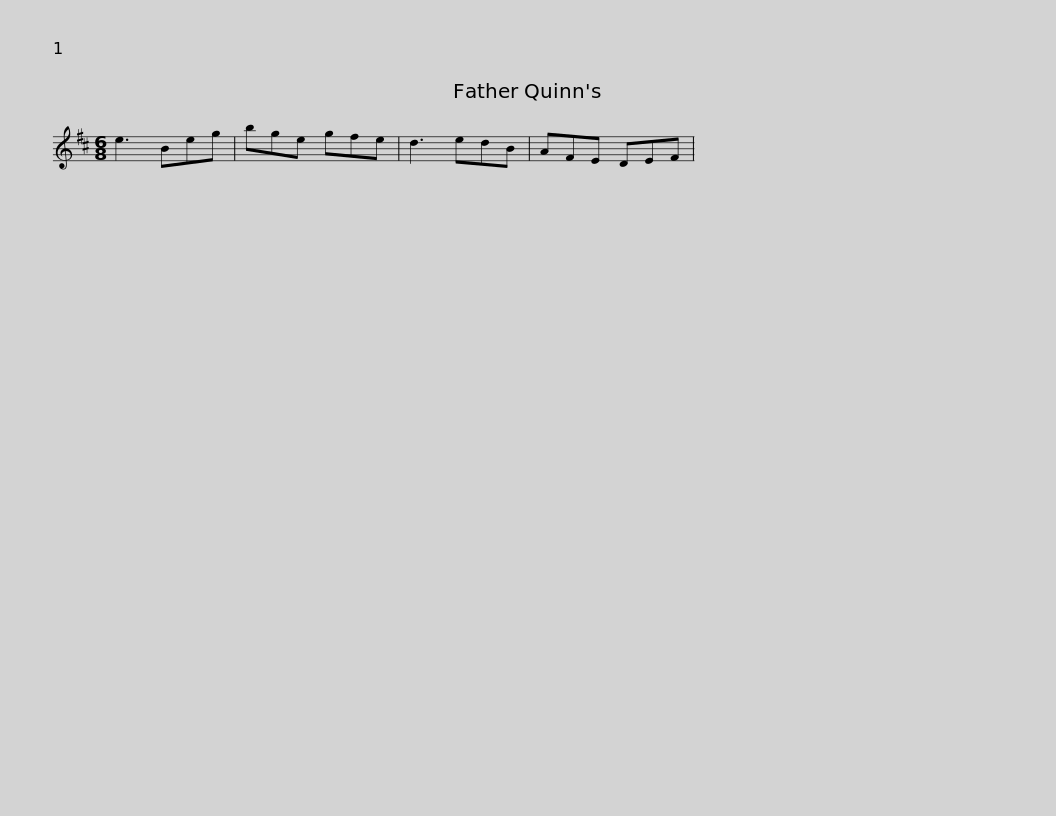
X:1
L:1/8
M:6/8
I:linebreak $
K:D
V:1 treble
V:1
 e3 Beg | bge gfe | d3 edB | AFE DEF | %4
